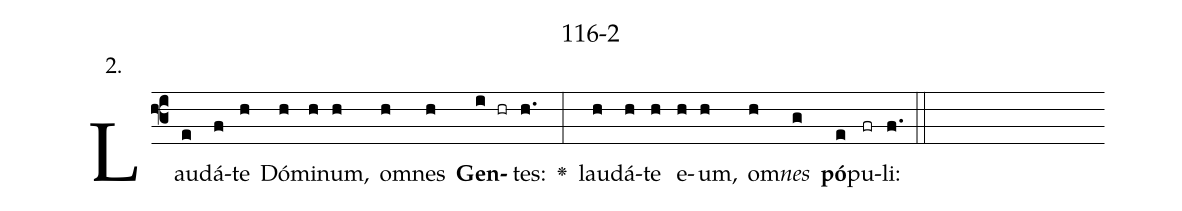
name: 116-2;
annotation: 2.;
%%
(f3)Lau(e)dá(f)te(h) Dó(h)mi(h)num,(h) om(h)nes(h) <b>Gen</b>(i hr)tes:(h.) <v>\greheightstar</v>(:) lau(h)dá(h)te(h) e(h)um,(h) om(h)<i>nes</i>(g) <b>pó</b>(e)pu(fr)li:(f.) (::)


%E(h) u(h) o(h) u(g) a(e) e.(f.) (::)
